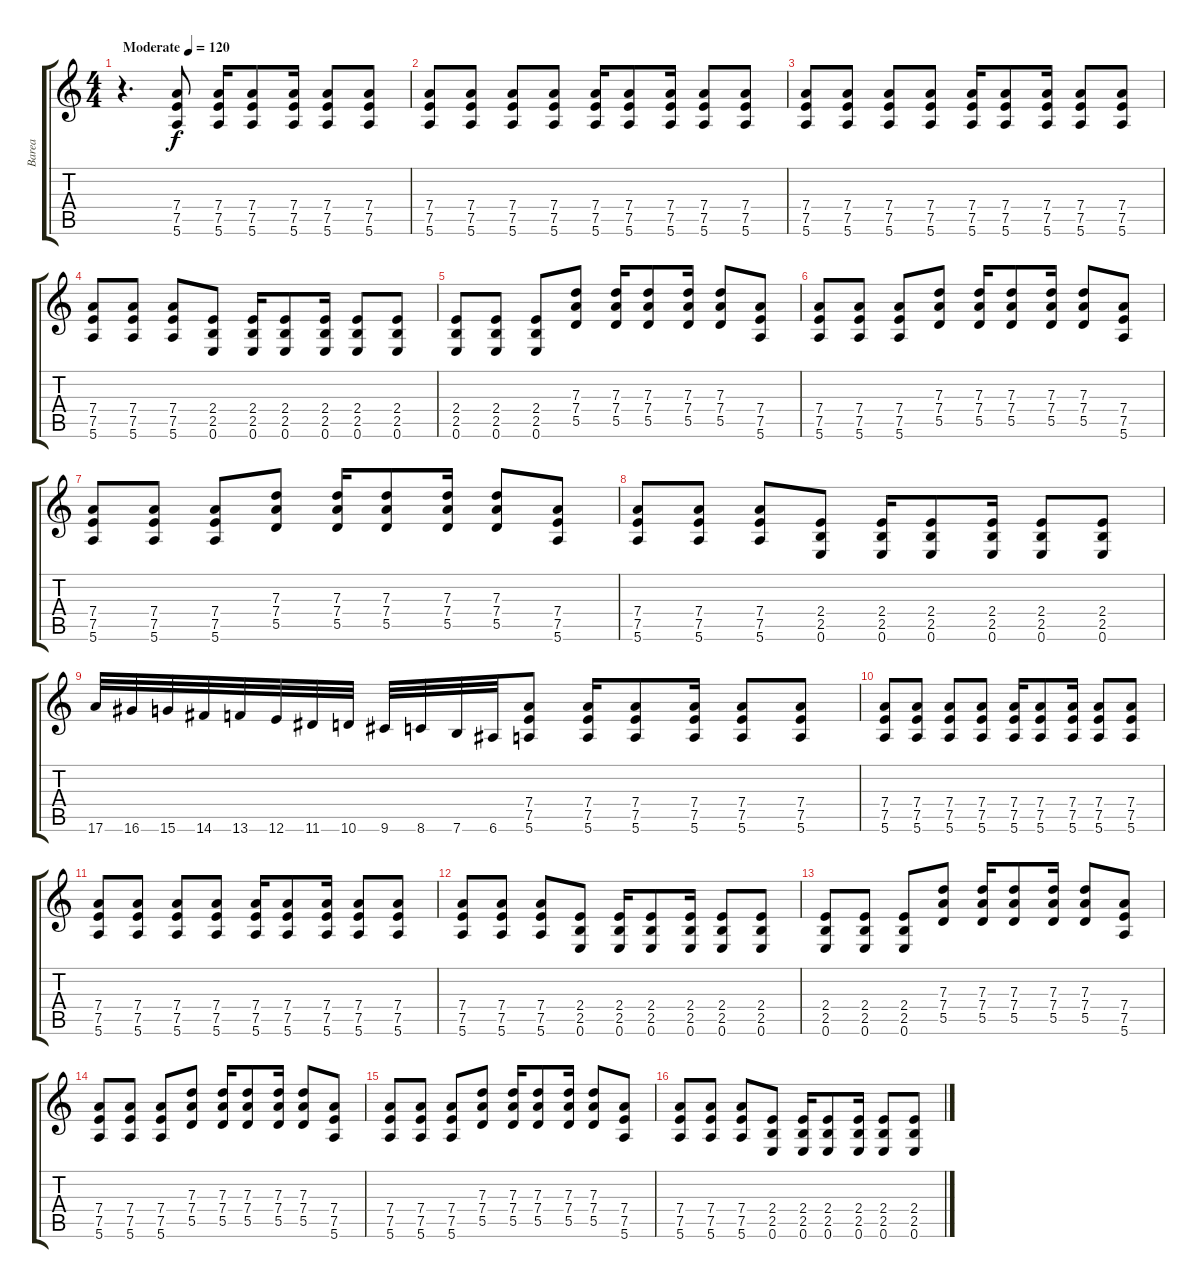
\track ("Barea" "Barea") {instrument overdrivenguitar}
\staff {score tabs}
\tuning (E4 B3 G3 D3 A2 E2) {hide}
\ts (4 4)
\tempo (120 "Moderate")
\clef g2
\ks c
r.4{d dy f instrument overdrivenguitar} (7.4 7.5 5.6).8 (7.4 7.5 5.6).16 (7.4 7.5 5.6).8 (7.4 7.5 5.6).16 (7.4 7.5 5.6).8 (7.4 7.5 5.6).8 |
(7.4 7.5 5.6).8 (7.4 7.5 5.6).8 (7.4 7.5 5.6).8 (7.4 7.5 5.6).8 (7.4 7.5 5.6).16 (7.4 7.5 5.6).8 (7.4 7.5 5.6).16 (7.4 7.5 5.6).8 (7.4 7.5 5.6).8 |
(7.4 7.5 5.6).8 (7.4 7.5 5.6).8 (7.4 7.5 5.6).8 (7.4 7.5 5.6).8 (7.4 7.5 5.6).16 (7.4 7.5 5.6).8 (7.4 7.5 5.6).16 (7.4 7.5 5.6).8 (7.4 7.5 5.6).8 |
(7.4 7.5 5.6).8 (7.4 7.5 5.6).8 (7.4 7.5 5.6).8 (2.4 2.5 0.6).8 (2.4 2.5 0.6).16 (2.4 2.5 0.6).8 (2.4 2.5 0.6).16 (2.4 2.5 0.6).8 (2.4 2.5 0.6).8 |
(2.4 2.5 0.6).8 (2.4 2.5 0.6).8 (2.4 2.5 0.6).8 (7.3 7.4 5.5).8 (7.3 7.4 5.5).16 (7.3 7.4 5.5).8 (7.3 7.4 5.5).16 (7.3 7.4 5.5).8 (7.4 7.5 5.6).8 |
(7.4 7.5 5.6).8 (7.4 7.5 5.6).8 (7.4 7.5 5.6).8 (7.3 7.4 5.5).8 (7.3 7.4 5.5).16 (7.3 7.4 5.5).8 (7.3 7.4 5.5).16 (7.3 7.4 5.5).8 (7.4 7.5 5.6).8 |
(7.4 7.5 5.6).8 (7.4 7.5 5.6).8 (7.4 7.5 5.6).8 (7.3 7.4 5.5).8 (7.3 7.4 5.5).16 (7.3 7.4 5.5).8 (7.3 7.4 5.5).16 (7.3 7.4 5.5).8 (7.4 7.5 5.6).8 |
(7.4 7.5 5.6).8 (7.4 7.5 5.6).8 (7.4 7.5 5.6).8 (2.4 2.5 0.6).8 (2.4 2.5 0.6).16 (2.4 2.5 0.6).8 (2.4 2.5 0.6).16 (2.4 2.5 0.6).8 (2.4 2.5 0.6).8 |
17.6.32 16.6.32 15.6.32 14.6.32 13.6.32 12.6.32 11.6.32 10.6.32 9.6.32 8.6.32 7.6.32 6.6.32 (7.4 7.5 5.6).8 (7.4 7.5 5.6).16 (7.4 7.5 5.6).8 (7.4 7.5 5.6).16 (7.4 7.5 5.6).8 (7.4 7.5 5.6).8 |
(7.4 7.5 5.6).8 (7.4 7.5 5.6).8 (7.4 7.5 5.6).8 (7.4 7.5 5.6).8 (7.4 7.5 5.6).16 (7.4 7.5 5.6).8 (7.4 7.5 5.6).16 (7.4 7.5 5.6).8 (7.4 7.5 5.6).8 |
(7.4 7.5 5.6).8 (7.4 7.5 5.6).8 (7.4 7.5 5.6).8 (7.4 7.5 5.6).8 (7.4 7.5 5.6).16 (7.4 7.5 5.6).8 (7.4 7.5 5.6).16 (7.4 7.5 5.6).8 (7.4 7.5 5.6).8 |
(7.4 7.5 5.6).8 (7.4 7.5 5.6).8 (7.4 7.5 5.6).8 (2.4 2.5 0.6).8 (2.4 2.5 0.6).16 (2.4 2.5 0.6).8 (2.4 2.5 0.6).16 (2.4 2.5 0.6).8 (2.4 2.5 0.6).8 |
(2.4 2.5 0.6).8 (2.4 2.5 0.6).8 (2.4 2.5 0.6).8 (7.3 7.4 5.5).8 (7.3 7.4 5.5).16 (7.3 7.4 5.5).8 (7.3 7.4 5.5).16 (7.3 7.4 5.5).8 (7.4 7.5 5.6).8 |
(7.4 7.5 5.6).8 (7.4 7.5 5.6).8 (7.4 7.5 5.6).8 (7.3 7.4 5.5).8 (7.3 7.4 5.5).16 (7.3 7.4 5.5).8 (7.3 7.4 5.5).16 (7.3 7.4 5.5).8 (7.4 7.5 5.6).8 |
(7.4 7.5 5.6).8 (7.4 7.5 5.6).8 (7.4 7.5 5.6).8 (7.3 7.4 5.5).8 (7.3 7.4 5.5).16 (7.3 7.4 5.5).8 (7.3 7.4 5.5).16 (7.3 7.4 5.5).8 (7.4 7.5 5.6).8 |
(7.4 7.5 5.6).8 (7.4 7.5 5.6).8 (7.4 7.5 5.6).8 (2.4 2.5 0.6).8 (2.4 2.5 0.6).16 (2.4 2.5 0.6).8 (2.4 2.5 0.6).16 (2.4 2.5 0.6).8 (2.4 2.5 0.6).8
